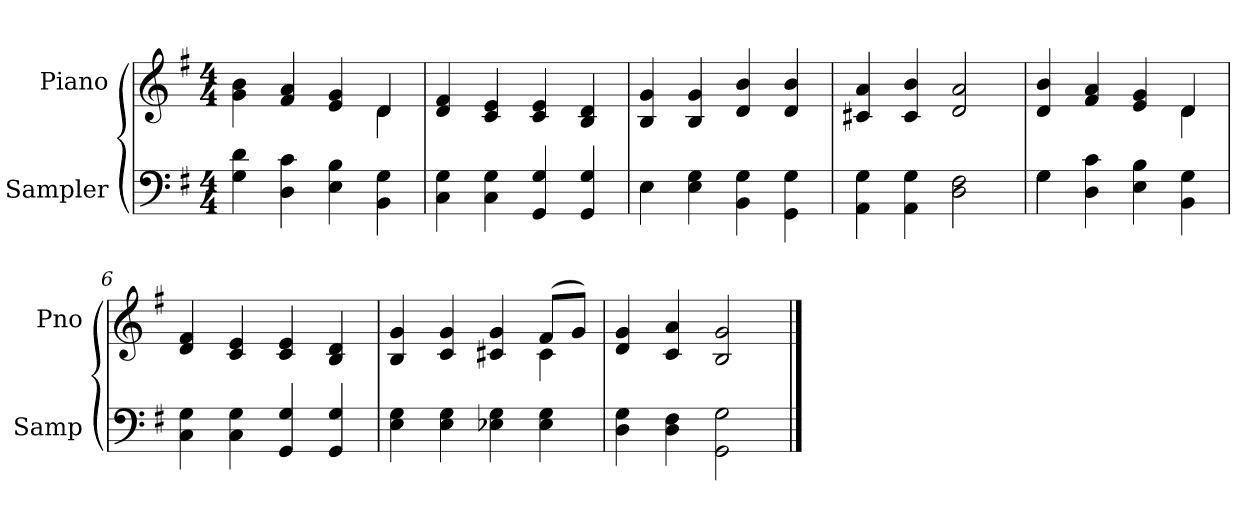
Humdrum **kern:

**kern	**kern
*part2	*part1
*staff2	*staff1
*I"Sampler	*I"Piano
*I'Samp	*I'Pno
*clefF4	*clefG2
*k[f#]	*k[f#]
*G:	*G:
*M4/4	*M4/4
=1	=1
*	*^
4G 4d	4g\ 4b\	2.ryy
4D 4c	4f# 4a	.
4E 4B	4e 4g	.
4BB 4G	4d/	4d
*	*v	*v
=2	=2
4C 4G	4d 4f#
4C 4G	4c 4e
4GG 4G	4c 4e
4GG 4G	4B 4d
=3	=3
*^	*
4E\	4E	4B 4g
4E 4G	2.ryy	4B 4g
4BB 4G	.	4d 4b
4GG\ 4G\	.	4d 4b
*v	*v	*
=4	=4
4AA 4G	4c#X 4a
4AA 4G	4c# 4b
2D 2F#	2d 2a
=5	=5
*^	*^
4G\	4G	4d 4b	2.ryy
4D 4c	2.ryy	4f# 4a	.
4E 4B	.	4e 4g	.
4BB 4G	.	4d/	4d
*v	*v	*	*
*	*v	*v
=6	=6
4C 4G	4d 4f#
4C 4G	4c 4e
4GG 4G	4c 4e
4GG 4G	4B 4d
=7	=7
*	*^
4E 4G	4B 4g	2.ryy
4E 4G	4c 4g	.
4E-X 4G	4c#X 4g	.
4E- 4G	(8f#/L	4c#
.	8g/J)	.
*	*v	*v
=8	=8
4D 4G	4d 4g
4D 4F#	4c 4a
2GG\ 2G\	2B 2g
==	==
*-	*-
